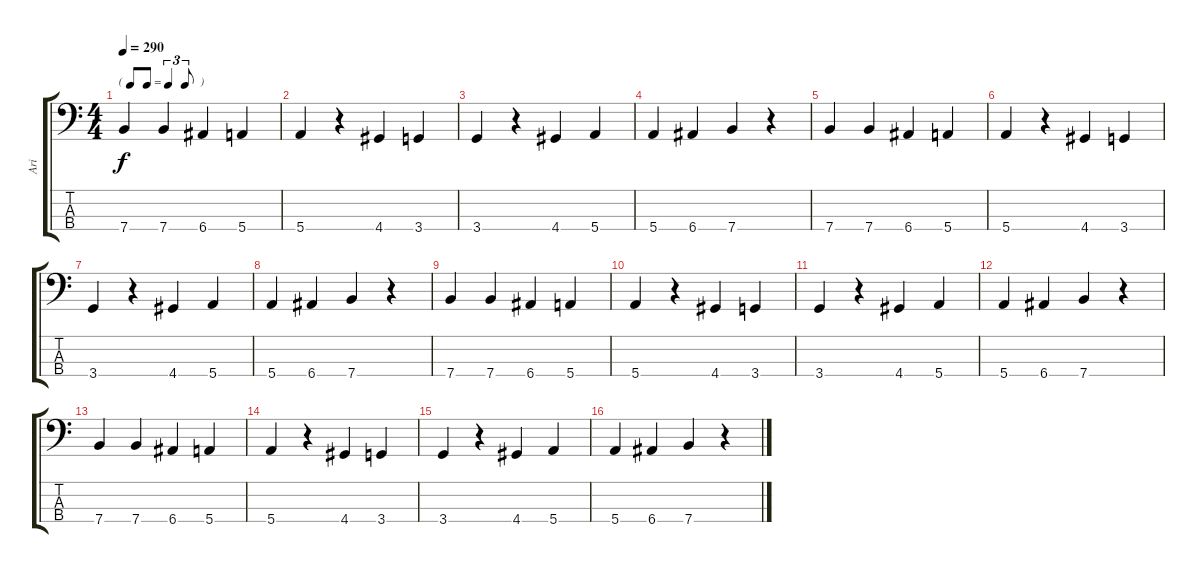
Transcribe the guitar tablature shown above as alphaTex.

\track ("Ari" "Ari") {instrument electricbasspick}
\staff {score tabs}
\tuning (G2 D2 A1 E1) {hide}
\ts (4 4)
\tf triplet8th
\tempo 290
\clef f4
\ks c
7.4.4{dy f} 7.4.4 6.4.4 5.4.4 |
5.4.4 r.4 4.4.4 3.4.4 |
3.4.4 r.4 4.4.4 5.4.4 |
5.4.4 6.4.4 7.4.4 r.4 |
7.4.4 7.4.4 6.4.4 5.4.4 |
5.4.4 r.4 4.4.4 3.4.4 |
3.4.4 r.4 4.4.4 5.4.4 |
5.4.4 6.4.4 7.4.4 r.4 |
7.4.4 7.4.4 6.4.4 5.4.4 |
5.4.4 r.4 4.4.4 3.4.4 |
3.4.4 r.4 4.4.4 5.4.4 |
5.4.4 6.4.4 7.4.4 r.4 |
7.4.4 7.4.4 6.4.4 5.4.4 |
5.4.4 r.4 4.4.4 3.4.4 |
3.4.4 r.4 4.4.4 5.4.4 |
5.4.4 6.4.4 7.4.4 r.4
